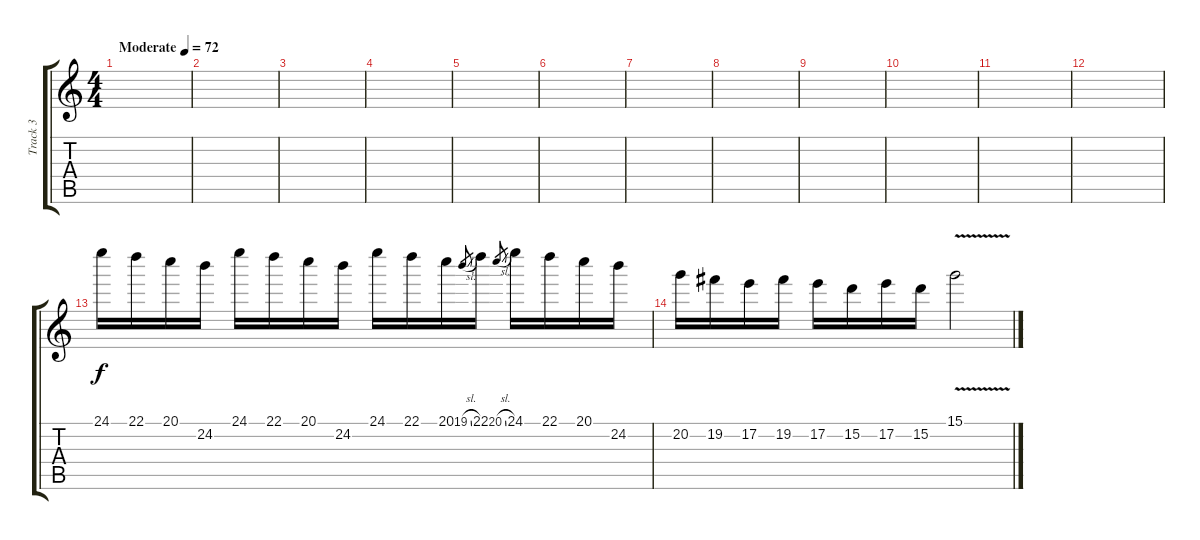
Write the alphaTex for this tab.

\track ("Track 3" "Track 3") {instrument distortionguitar}
\staff {score tabs}
\tuning (E4 B3 G3 D3 A2 E2) {hide}
\ts (4 4)
\tempo (72 "Moderate")
\clef g2
\ks c
|
|
|
|
|
|
|
|
|
|
|
|
24.1.16 22.1.16 20.1.16 24.2.16 24.1.16 22.1.16 20.1.16 24.2.16 24.1.16 22.1.16 20.1.16 19.1{sl}.8{gr} 22.1.16 20.1{sl}.8{gr} 24.1.16 22.1.16 20.1.16 24.2.16 |
20.2.16 19.2.16 17.2.16 19.2.16 17.2.16 15.2.16 17.2.16 15.2.16 15.1{v}.2
